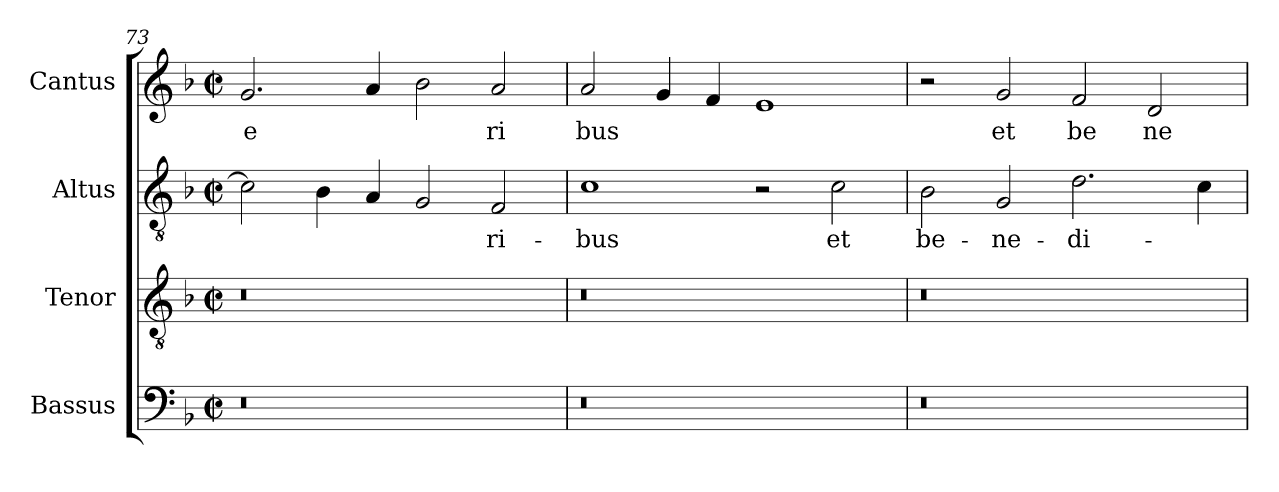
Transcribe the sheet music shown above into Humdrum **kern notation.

**kern	**kern	**kern	**text	**kern	**text
*part4	*part3	*part2	*part2	*part1	*part1
*staff4	*staff3	*staff2	*staff2	*staff1	*staff1
*I"Bassus	*I"Tenor	*I"Altus	*	*I"Cantus	*
*clefF4	*clefGv2	*clefGv2	*	*clefG2	*
*k[b-]	*k[b-]	*k[b-]	*	*k[b-]	*
*F:	*F:	*F:	*	*F:	*
*M2/2	*M2/2	*M2/2	*	*M2/2	*
*met(c|)	*met(c|)	*met(c|)	*	*met(c|)	*
=73	=73	=73	=73	=73	=73
!	!	!	!	!	!LO:LY:b:cj
0r	0r	2c\]	.	2.g/	e
.	.	4B-\	.	.	.
.	.	4A/	.	4a/	.
.	.	2G/	.	2b-\	.
!	!	!	!LO:LY:b:cj	!	!LO:LY:b:cj
.	.	2F/	-ri-	2a/	ri
=74	=74	=74	=74	=74	=74
!	!	!	!LO:LY:b:cj	!	!LO:LY:b
0r	0r	1c	-bus	2a/	bus
.	.	.	.	4g/	.
.	.	.	.	4f/	.
.	.	2r	.	1e	.
!	!	!	!LO:LY:b:cj	!	!
.	.	2c\	et	.	.
!!LO:PB:g=z
=75	=75	=75	=75	=75	=75
!	!	!	!LO:LY:b:cj	!	!
0r	0r	2B-\	be-	2r	.
!	!	!	!LO:LY:b:cj	!	!LO:LY:b:cj
.	.	2G/	-ne-	2g/	et
!	!	!	!LO:LY:b:cj	!	!LO:LY:b:cj
.	.	2.d\	-di-	2f/	be
!	!	!	!	!	!LO:LY:b:cj
.	.	.	.	2d/	ne
.	.	4c\	.	.	.
=	=	=	=	=	=
*-	*-	*-	*-	*-	*-
